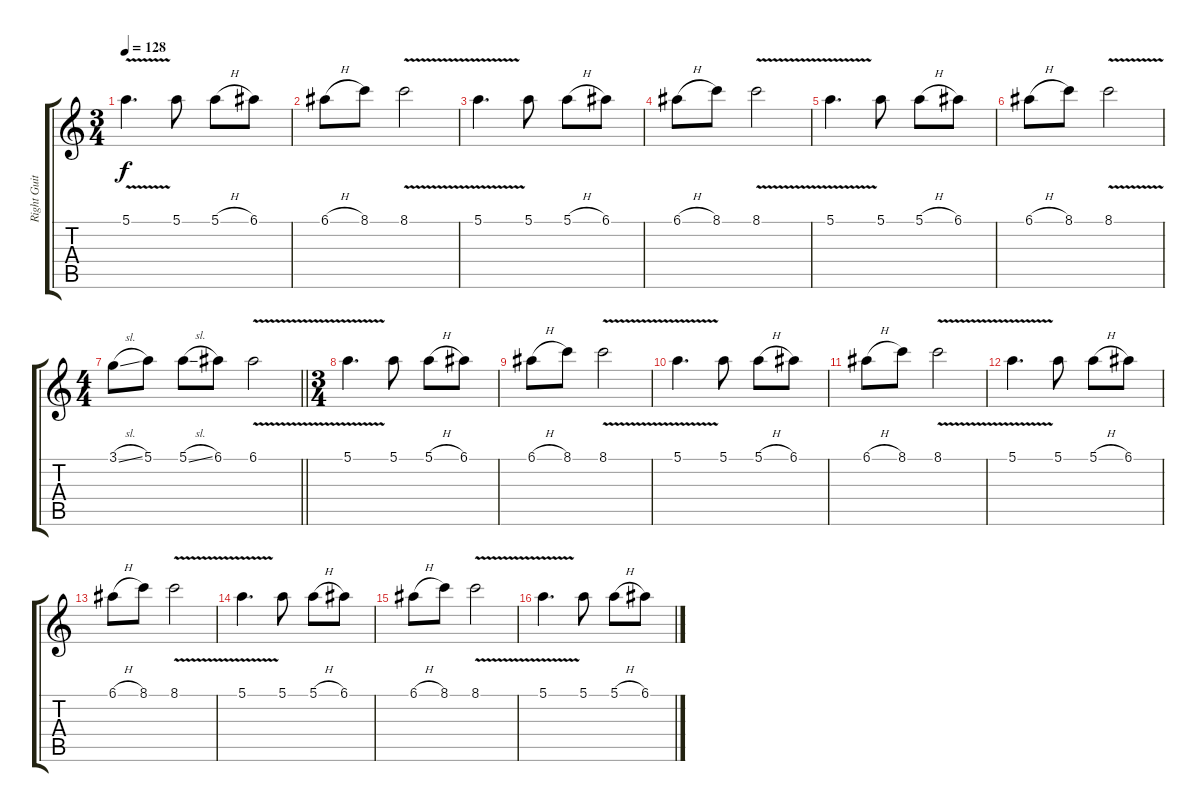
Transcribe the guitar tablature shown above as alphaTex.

\track ("Right Guitar" "Right Guit") {instrument electricguitarjazz}
\staff {score tabs}
\tuning (E4 B3 G3 D3 A2 E2) {hide}
\ts (3 4)
\tempo 128
\clef g2
\ks c
5.1{v}.4{d dy f} 5.1.8 5.1{h}.8 6.1.8 |
6.1{h}.8 8.1.8 8.1{v}.2 |
5.1{v}.4{d} 5.1.8 5.1{h}.8 6.1.8 |
6.1{h}.8 8.1.8 8.1{v}.2 |
5.1{v}.4{d} 5.1.8 5.1{h}.8 6.1.8 |
6.1{h}.8 8.1.8 8.1{v}.2 |
\ts (4 4)
\barLineRight lightlight
3.1{sl}.8 5.1.8 5.1{sl}.8 6.1.8 6.1{v}.2 |
\ts (3 4)
5.1{v}.4{d} 5.1.8 5.1{h}.8 6.1.8 |
6.1{h}.8 8.1.8 8.1{v}.2 |
5.1{v}.4{d} 5.1.8 5.1{h}.8 6.1.8 |
6.1{h}.8 8.1.8 8.1{v}.2 |
5.1{v}.4{d} 5.1.8 5.1{h}.8 6.1.8 |
6.1{h}.8 8.1.8 8.1{v}.2 |
5.1{v}.4{d} 5.1.8 5.1{h}.8 6.1.8 |
6.1{h}.8 8.1.8 8.1{v}.2 |
5.1{v}.4{d} 5.1.8 5.1{h}.8 6.1.8
